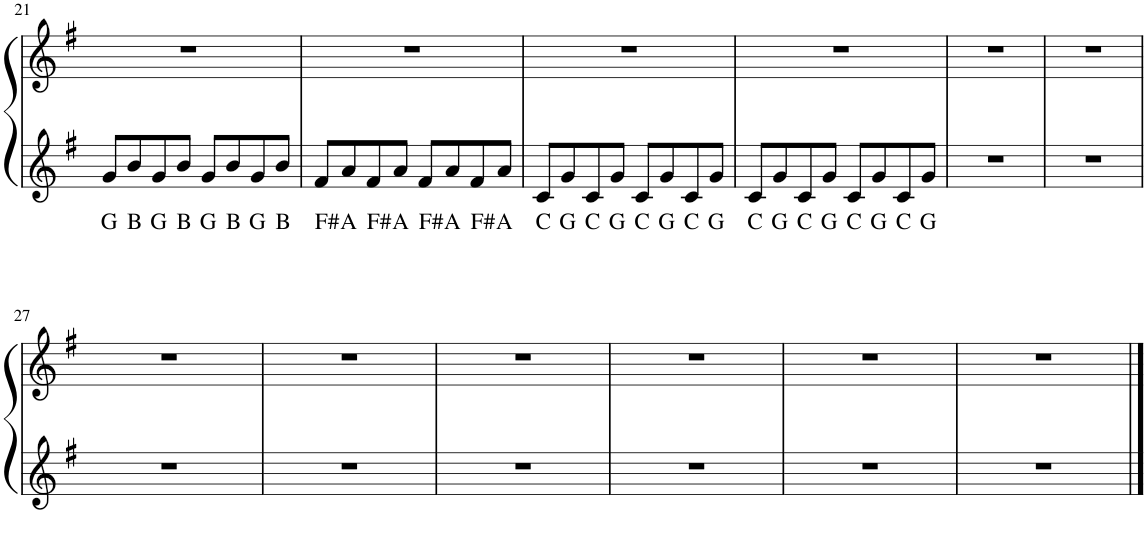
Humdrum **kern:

**kern	**text	**kern
*part1	*part1	*part1
*staff2	*staff2	*staff1
*I"Piano	*	*
*I'Pno.	*	*
!!LO:PB:g=z
*clefG2	*	*clefG2
*k[f#]	*	*k[f#]
*M2/2	*	*M2/2
*met(c|)	*	*met(c|)
=21	=21	=21
!	!LO:LY:b	!
8g/L	G	1r
!	!LO:LY:b	!
8b/	B	.
!	!LO:LY:b	!
8g/	G	.
!	!LO:LY:b	!
8b/J	B	.
!	!LO:LY:b	!
8g/L	G	.
!	!LO:LY:b	!
8b/	B	.
!	!LO:LY:b	!
8g/	G	.
!	!LO:LY:b	!
8b/J	B	.
=22	=22	=22
!	!LO:LY:b	!
8f#/L	F#	1r
!	!LO:LY:b	!
8a/	A	.
!	!LO:LY:b	!
8f#/	F#	.
!	!LO:LY:b	!
8a/J	A	.
!	!LO:LY:b	!
8f#/L	F#	.
!	!LO:LY:b	!
8a/	A	.
!	!LO:LY:b	!
8f#/	F#	.
!	!LO:LY:b	!
8a/J	A	.
=23	=23	=23
!	!LO:LY:b	!
8c/L	C	1r
!	!LO:LY:b	!
8g/	G	.
!	!LO:LY:b	!
8c/	C	.
!	!LO:LY:b	!
8g/J	G	.
!	!LO:LY:b	!
8c/L	C	.
!	!LO:LY:b	!
8g/	G	.
!	!LO:LY:b	!
8c/	C	.
!	!LO:LY:b	!
8g/J	G	.
=24	=24	=24
!	!LO:LY:b	!
8c/L	C	1r
!	!LO:LY:b	!
8g/	G	.
!	!LO:LY:b	!
8c/	C	.
!	!LO:LY:b	!
8g/J	G	.
!	!LO:LY:b	!
8c/L	C	.
!	!LO:LY:b	!
8g/	G	.
!	!LO:LY:b	!
8c/	C	.
!	!LO:LY:b	!
8g/J	G	.
=25	=25	=25
1r	.	1r
=26	=26	=26
1r	.	1r
!!LO:LB:g=z
=27	=27	=27
1r	.	1r
=28	=28	=28
1r	.	1r
=29	=29	=29
1r	.	1r
=30	=30	=30
1r	.	1r
=31	=31	=31
1r	.	1r
=32	=32	=32
1r	.	1r
==	==	==
*-	*-	*-
